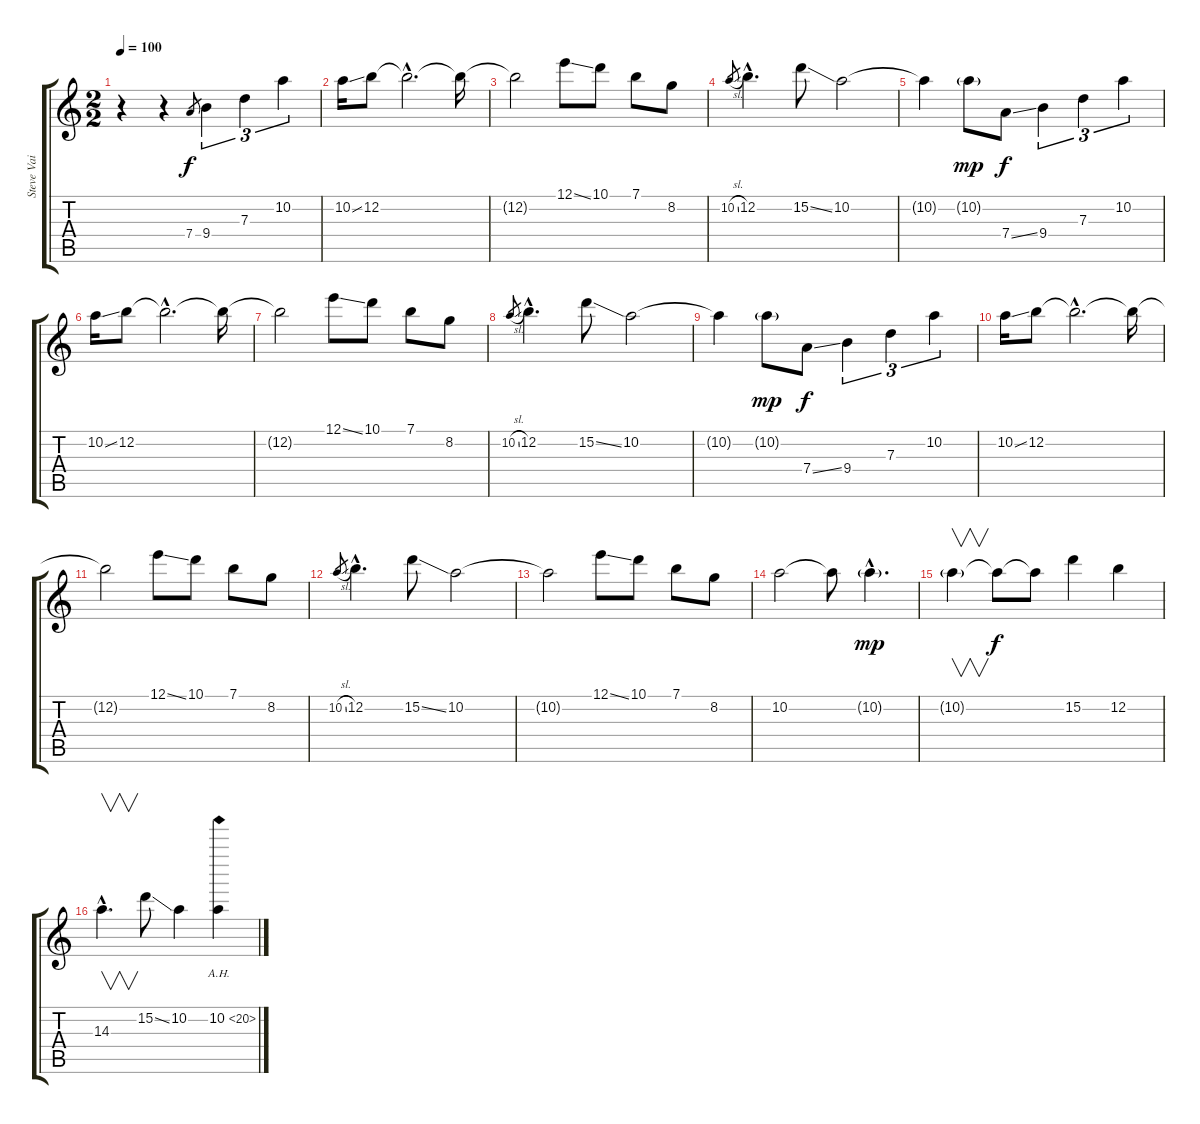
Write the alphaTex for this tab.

\track ("Steve Vai" "Steve Vai") {instrument overdrivenguitar}
\staff {score tabs}
\tuning (E4 B3 G3 D3 A2 E2) {hide}
\ts (2 2)
\tempo 100
\clef g2
\ks c
r.4{dy f instrument overdrivenguitar} r.4 7.4.8{gr} 9.4.4{tu (3 2)} 7.3.4{tu (3 2)} 10.2.4{tu (3 2)} |
10.2{ss}.16 12.2.8 12.2{hac t}.2{d} 12.2{t}.16 |
12.2{t}.2 12.1{ss}.8 10.1.8 7.1.8 8.2.8 |
10.2{sl}.8{gr} 12.2{hac}.4{d} 15.2{ss}.8 10.2.2 |
10.2{t}.4 10.2{g}.8{dy mp} 7.4{ss}.8{dy f} 9.4.4{tu (3 2)} 7.3.4{tu (3 2)} 10.2.4{tu (3 2)} |
10.2{ss}.16 12.2.8 12.2{hac t}.2{d} 12.2{t}.16 |
12.2{t}.2 12.1{ss}.8 10.1.8 7.1.8 8.2.8 |
10.2{sl}.8{gr} 12.2{hac}.4{d} 15.2{ss}.8 10.2.2 |
10.2{t}.4 10.2{g}.8{dy mp} 7.4{ss}.8{dy f} 9.4.4{tu (3 2)} 7.3.4{tu (3 2)} 10.2.4{tu (3 2)} |
10.2{ss}.16 12.2.8 12.2{hac t}.2{d} 12.2{t}.16 |
12.2{t}.2 12.1{ss}.8 10.1.8 7.1.8 8.2.8 |
10.2{sl}.8{gr} 12.2{hac}.4{d} 15.2{ss}.8 10.2.2 |
10.2{t}.2 12.1{ss}.8 10.1.8 7.1.8 8.2.8 |
10.2.2 10.2{t}.8 10.2{g hac}.4{d dy mp} |
10.2{g}.4{v} 10.2{t}.8{dy f} 10.2{t}.8 15.2.4 12.2.4 |
14.3{hac}.4{v d} 15.2{ss}.8 10.2.4 10.2{ah 10}.4
